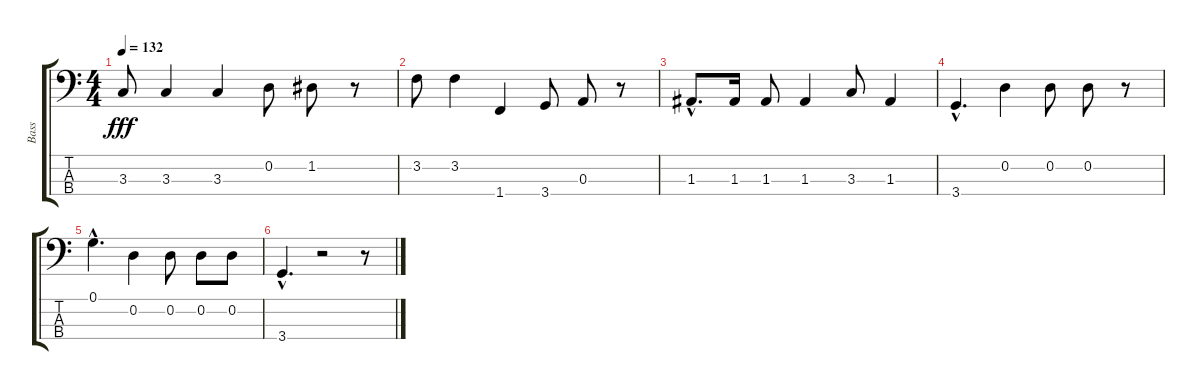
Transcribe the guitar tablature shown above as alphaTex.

\track ("Bass" "Bass") {instrument electricbasspick}
\staff {score tabs}
\tuning (G2 D2 A1 E1) {hide}
\ts (4 4)
\tempo 132
\clef f4
\ks c
3.3.8{dy fff} 3.3.4 3.3.4 0.2.8 1.2.8 r.8 |
3.2.8 3.2.4 1.4.4 3.4.8 0.3.8 r.8 |
1.3{hac}.8{d} 1.3.16 1.3.8 1.3.4 3.3.8 1.3.4 |
3.4{hac}.4{d} 0.2.4 0.2.8 0.2.8 r.8 |
0.1{hac}.4{d} 0.2.4 0.2.8 0.2.8 0.2.8 |
3.4{hac}.4{d} r.2 r.8
